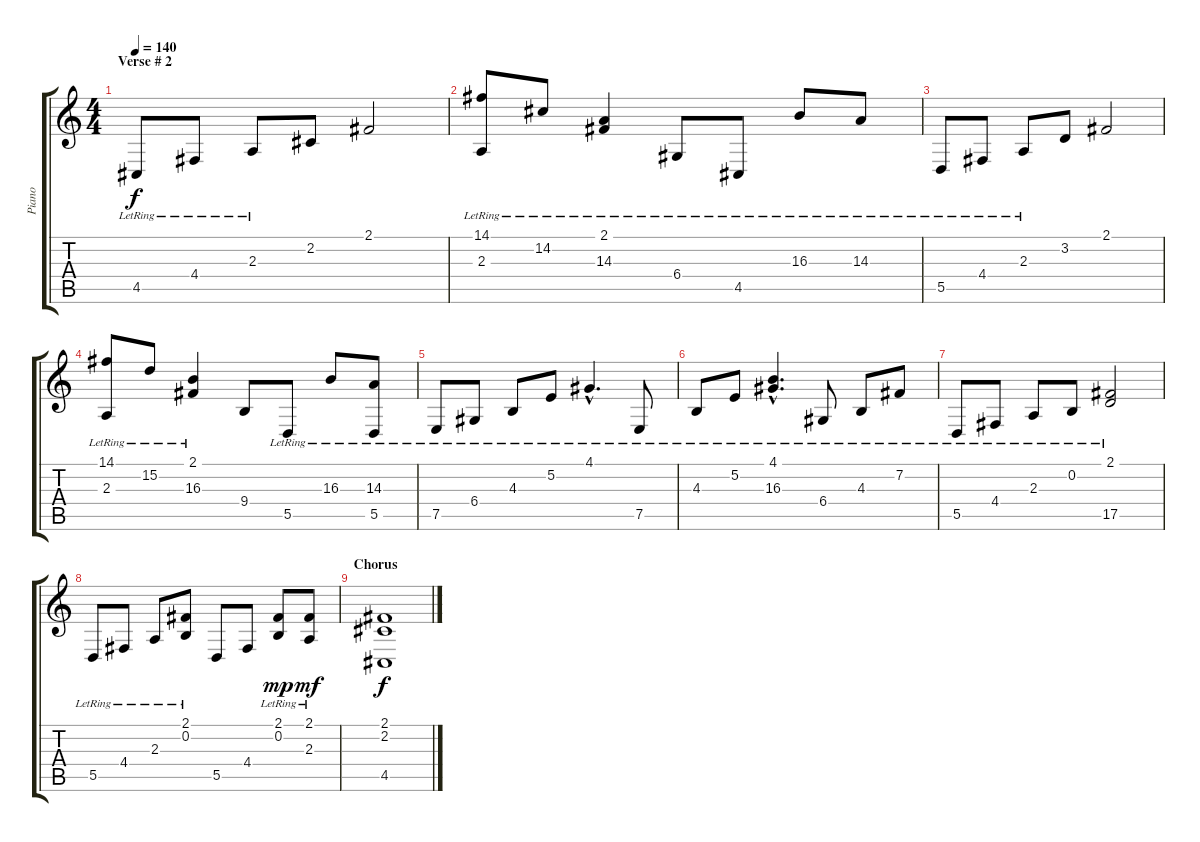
\track ("Piano" "Piano") {instrument acousticgrandpiano}
\staff {score tabs}
\tuning (E4 B3 G3 D3 A2 D2) {hide}
\ts (4 4)
\section ("" "Verse # 2")
\tempo 140
\clef g2
\ks c
4.5{lr}.8{dy f} 4.4{lr}.8 2.3{lr}.8 2.2.8 2.1.2 |
(14.1{lr} 2.3{lr}).8 14.2{lr}.8 (2.1{lr} 14.3{lr}).4 6.4{lr}.8 4.5{lr}.8 16.3{lr}.8 14.3{lr}.8 |
5.5{lr}.8 4.4{lr}.8 2.3{lr}.8 3.2.8 2.1.2 |
(14.1{lr} 2.3{lr}).8 15.2{lr}.8 (2.1{lr} 16.3{lr}).4 9.4.8 5.5{lr}.8 16.3{lr}.8 (14.3{lr} 5.5).8 |
7.5{lr}.8 6.4{lr}.8 4.3{lr}.8 5.2{lr}.8 4.1{hac lr}.4{d} 7.5{lr}.8 |
4.3{lr}.8 5.2{lr}.8 (4.1{hac lr} 16.3{hac lr}).4{d} 6.4{lr}.8 4.3{lr}.8 7.2{lr}.8 |
5.5{lr}.8 4.4{lr}.8 2.3{lr}.8 0.2{lr}.8 (2.1{lr} 17.5{lr}).2 |
5.5{lr}.8 4.4{lr}.8 2.3{lr}.8 (2.1{lr} 0.2{lr}).8 5.5.8 4.4.8 (2.1{lr} 0.2{lr}).8{dy mp} (2.1 2.3{lr}).8{dy mf} |
\section ("" "Chorus")
(2.1 2.2 4.5).1{dy f}
